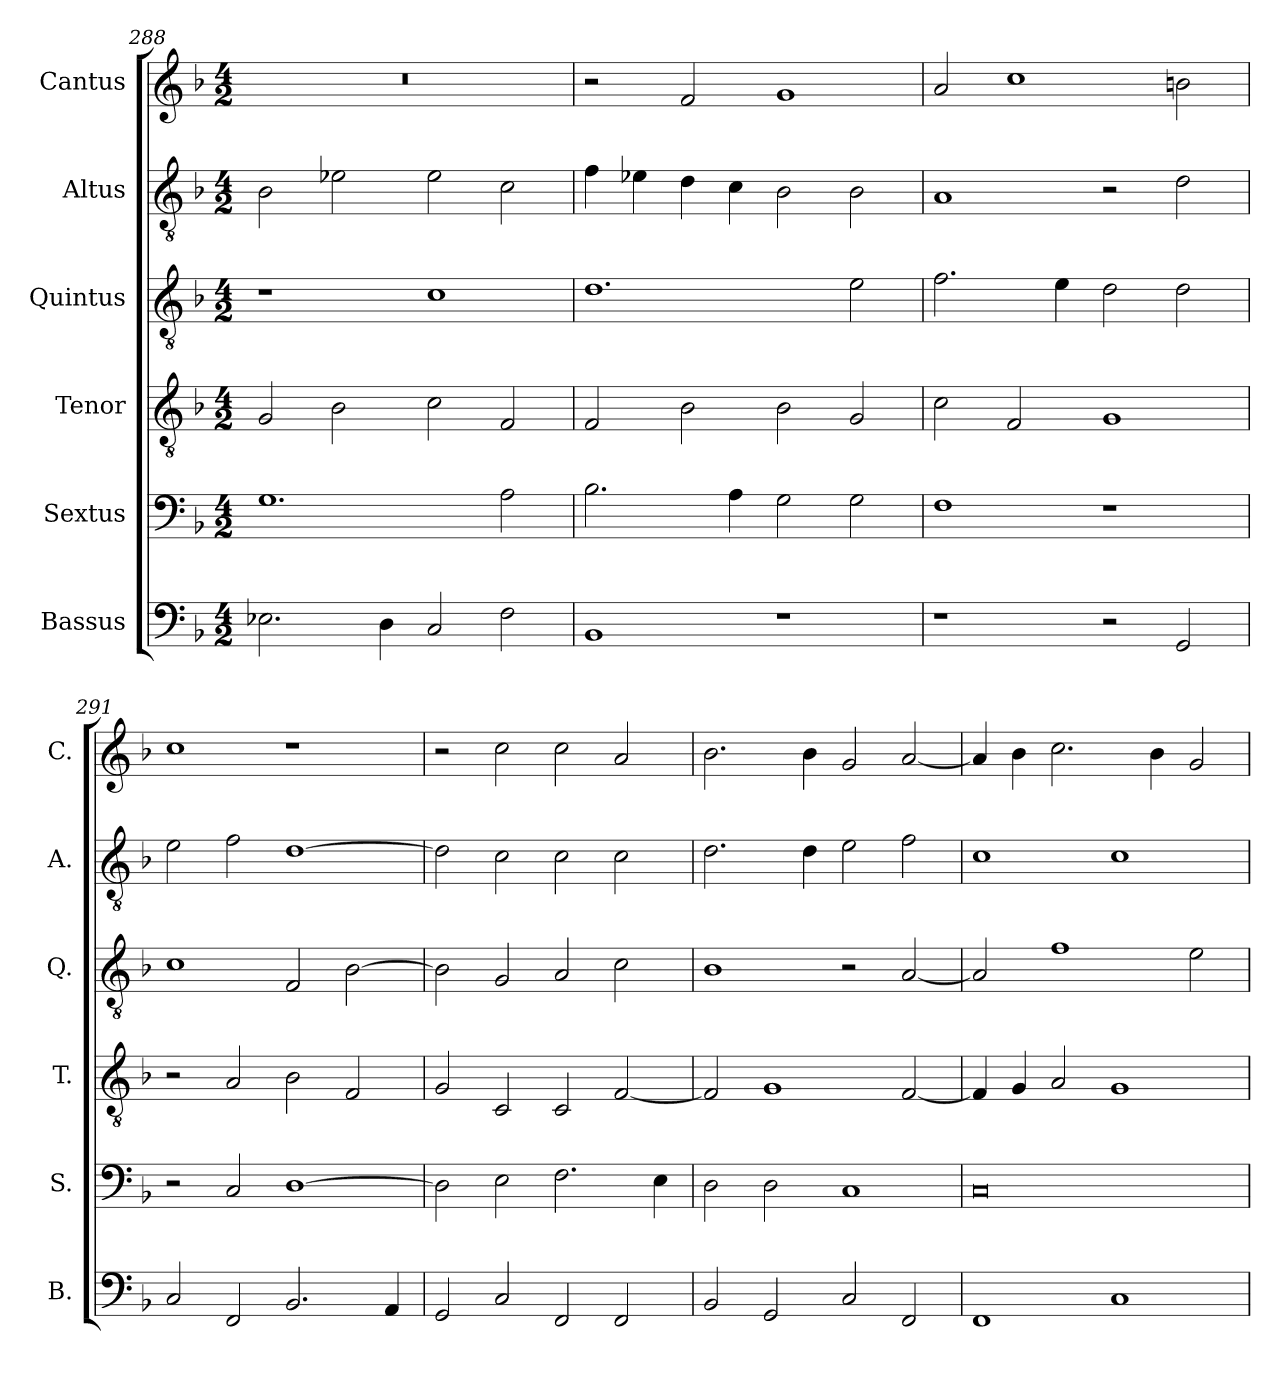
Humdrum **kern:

**kern	**kern	**kern	**kern	**kern	**kern
*part6	*part5	*part4	*part3	*part2	*part1
*staff6	*staff5	*staff4	*staff3	*staff2	*staff1
*I"Bassus	*I"Sextus	*I"Tenor	*I"Quintus	*I"Altus	*I"Cantus
*I'B.	*I'S.	*I'T.	*I'Q.	*I'A.	*I'C.
*clefF4	*clefF4	*clefGv2	*clefGv2	*clefGv2	*clefG2
*k[b-]	*k[b-]	*k[b-]	*k[b-]	*k[b-]	*k[b-]
*F:	*F:	*F:	*F:	*F:	*F:
*M4/2	*M4/2	*M4/2	*M4/2	*M4/2	*M4/2
=288	=288	=288	=288	=288	=288
2.E-X\	1.G	2G/	1r	2B-\	0r
.	.	2B-\	.	2e-X\	.
4D\	.	.	.	.	.
2C/	.	2c\	1c	2e-\	.
2F\	2A\	2F/	.	2c\	.
=289	=289	=289	=289	=289	=289
1BB-	2.B-\	2F/	1.d	4f\	2r
.	.	.	.	4e-X\	.
.	.	2B-\	.	4d\	2f/
.	4A\	.	.	4c\	.
1r	2G\	2B-\	.	2B-\	1g
.	2G\	2G/	2e\	2B-\	.
=290	=290	=290	=290	=290	=290
1r	1F	2c\	2.f\	1A	2a/
.	.	2F/	.	.	1cc
.	.	.	4e\	.	.
2r	1r	1G	2d\	2r	.
2GG/	.	.	2d\	2d\	2bn\
=291	=291	=291	=291	=291	=291
2C/	2r	2r	1c	2e\	1cc
2FF/	2C/	2A/	.	2f\	.
2.BB-/	[1D	2B-\	2F/	[1d	1r
.	.	2F/	[2B-\	.	.
4AA/	.	.	.	.	.
!!LO:PB:g=z
=292	=292	=292	=292	=292	=292
2GG/	2D\]	2G/	2B-\]	2d\]	2r
2C/	2E\	2C/	2G/	2c\	2cc\
2FF/	2.F\	2C/	2A/	2c\	2cc\
2FF/	.	[2F/	2c\	2c\	2a/
.	4E\	.	.	.	.
=293	=293	=293	=293	=293	=293
2BB-/	2D\	2F/]	1B-	2.d\	2.b-\
2GG/	2D\	1G	.	.	.
.	.	.	.	4d\	4b-\
2C/	1C	.	2r	2e\	2g/
2FF/	.	[2F/	[2A/	2f\	[2a/
=294	=294	=294	=294	=294	=294
1FF	0C	4F/]	2A/]	1c	4a/]
.	.	4G/	.	.	4b-\
.	.	2A/	1f	.	2.cc\
1C	.	1G	.	1c	.
.	.	.	.	.	4b-\
.	.	.	2e\	.	2g/
=	=	=	=	=	=
*-	*-	*-	*-	*-	*-
